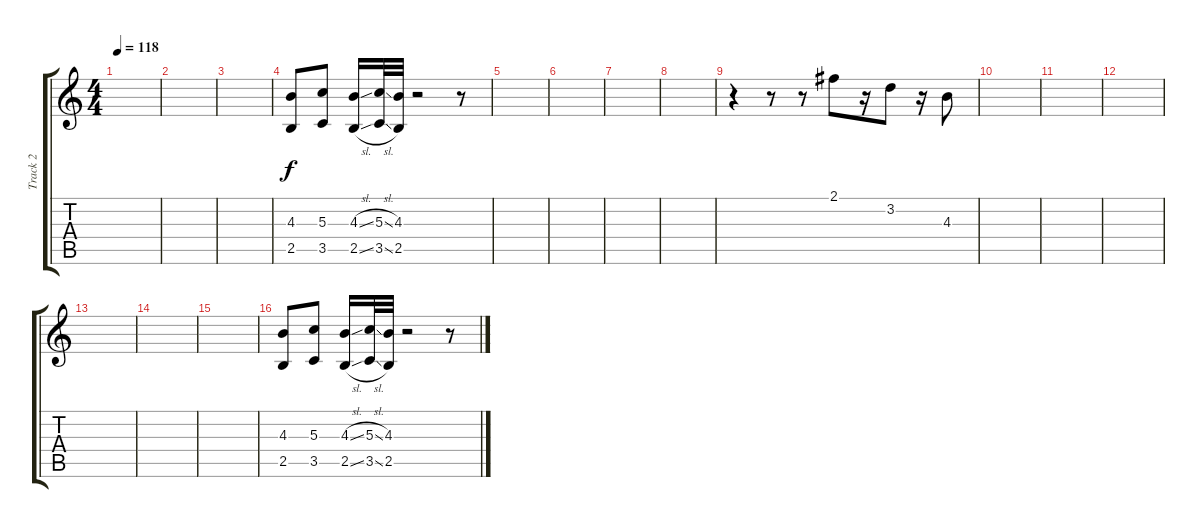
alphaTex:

\track ("Track 2" "Track 2") {instrument distortionguitar}
\staff {score tabs}
\tuning (E4 B3 G3 D3 A2 E2) {hide}
\ts (4 4)
\tempo 118
\clef g2
\ks c
|
|
|
(4.3 2.5).8 (5.3 3.5).8 (4.3{sl} 2.5{sl}).16 (5.3{sl} 3.5{sl}).32 (4.3 2.5).32 r.2 r.8 |
|
|
|
|
r.4 r.8 r.8 2.1.8 r.16 3.2.8 r.16 4.3.8 |
|
|
|
|
|
|
(4.3 2.5).8 (5.3 3.5).8 (4.3{sl} 2.5{sl}).16 (5.3{sl} 3.5{sl}).32 (4.3 2.5).32 r.2 r.8
